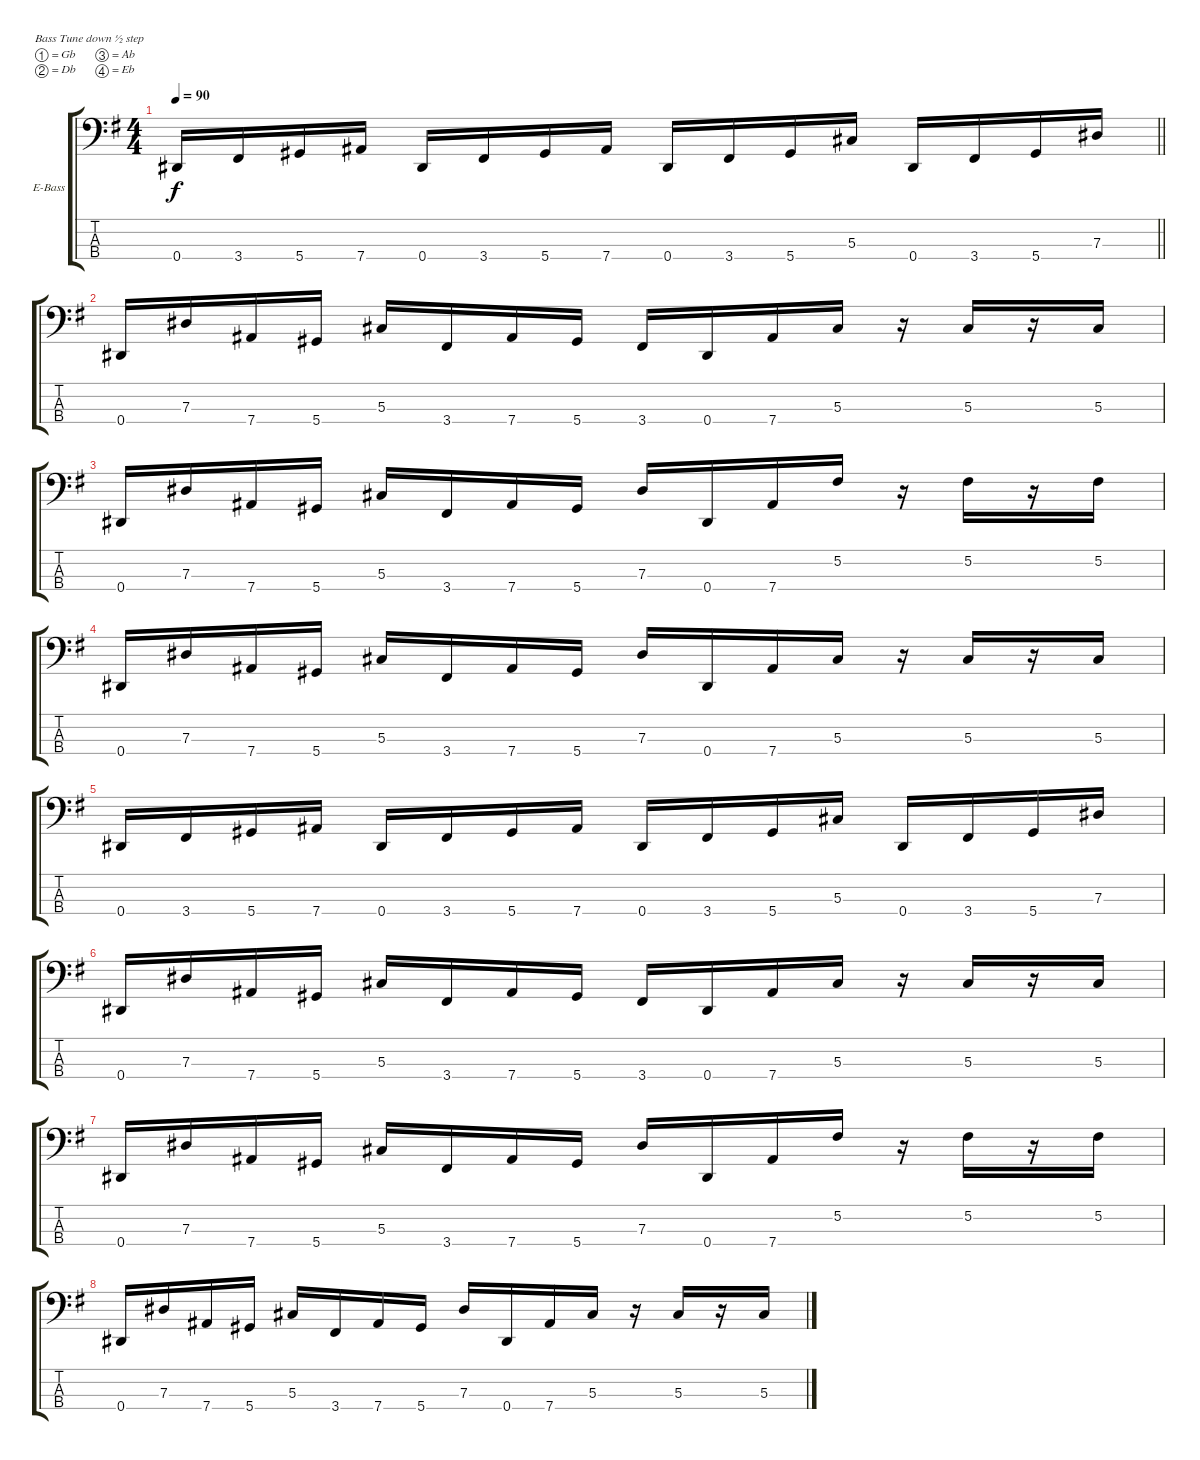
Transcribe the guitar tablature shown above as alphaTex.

\bracketExtendMode groupsimilarinstruments
\firstSystemTrackNameOrientation horizontal
\otherSystemsTrackNameOrientation horizontal
\track ("Untitled" "E-Bass") {instrument electricbasspick}
\staff {score tabs}
\tuning (Gb2 Db2 Ab1 Eb1)
\ts (4 4)
\tempo 90
\clef f4
\barLineRight lightlight
\ks g
0.4.16{dy f} 3.4.16 5.4.16 7.4.16 0.4.16 3.4.16 5.4.16 7.4.16 0.4.16 3.4.16 5.4.16 5.3.16 0.4.16 3.4.16 5.4.16 7.3.16 |
0.4.16 7.3.16 7.4.16 5.4.16 5.3.16 3.4.16 7.4.16 5.4.16 3.4.16 0.4.16 7.4.16 5.3.16 r.16 5.3.16 r.16 5.3.16 |
0.4.16 7.3.16 7.4.16 5.4.16 5.3.16 3.4.16 7.4.16 5.4.16 7.3.16 0.4.16 7.4.16 5.2.16 r.16 5.2.16 r.16 5.2.16 |
0.4.16 7.3.16 7.4.16 5.4.16 5.3.16 3.4.16 7.4.16 5.4.16 7.3.16 0.4.16 7.4.16 5.3.16 r.16 5.3.16 r.16 5.3.16 |
0.4.16 3.4.16 5.4.16 7.4.16 0.4.16 3.4.16 5.4.16 7.4.16 0.4.16 3.4.16 5.4.16 5.3.16 0.4.16 3.4.16 5.4.16 7.3.16 |
0.4.16 7.3.16 7.4.16 5.4.16 5.3.16 3.4.16 7.4.16 5.4.16 3.4.16 0.4.16 7.4.16 5.3.16 r.16 5.3.16 r.16 5.3.16 |
0.4.16 7.3.16 7.4.16 5.4.16 5.3.16 3.4.16 7.4.16 5.4.16 7.3.16 0.4.16 7.4.16 5.2.16 r.16 5.2.16 r.16 5.2.16 |
0.4.16 7.3.16 7.4.16 5.4.16 5.3.16 3.4.16 7.4.16 5.4.16 7.3.16 0.4.16 7.4.16 5.3.16 r.16 5.3.16 r.16 5.3.16
